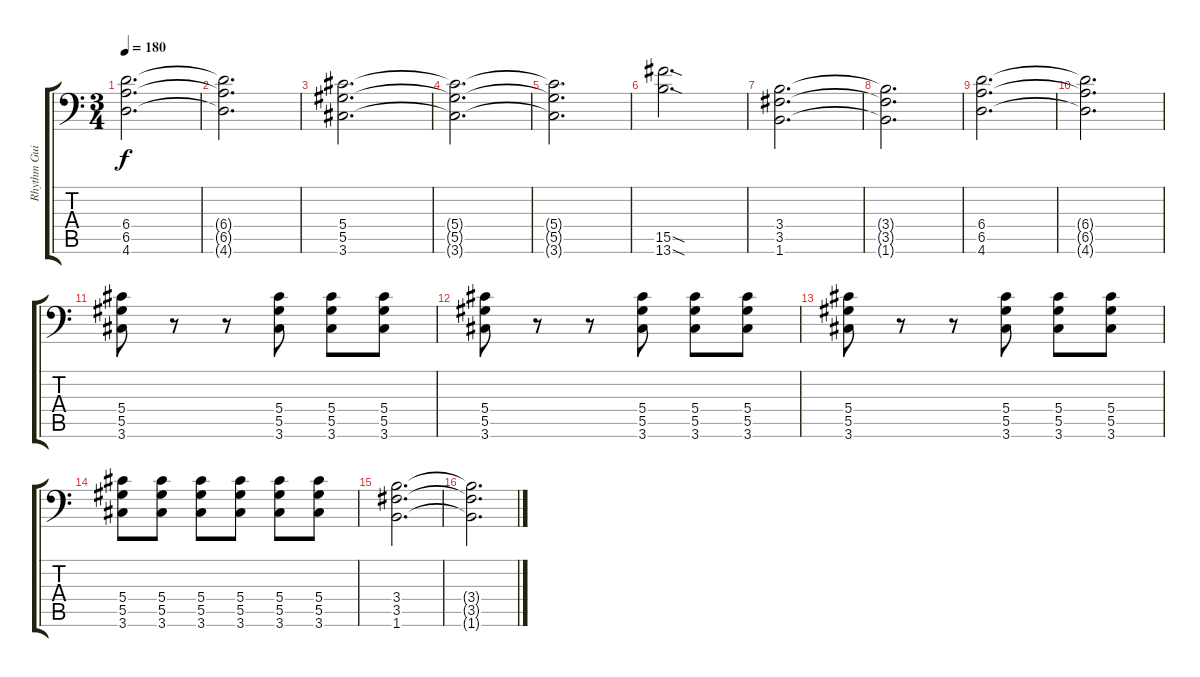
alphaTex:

\track ("Rhythm Guitar 1" "Rhythm Gui") {instrument distortionguitar}
\staff {score tabs}
\tuning (Bb3 F3 Db3 Ab2 Eb2 Bb1) {hide}
\ts (3 4)
\tempo 180
\clef f4
\ks c
(6.4 6.5 4.6).2{d dy f} |
(6.4{t} 6.5{t} 4.6{t}).2{d} |
(5.4 5.5 3.6).2{d} |
(5.4{t} 5.5{t} 3.6{t}).2{d} |
(5.4{t} 5.5{t} 3.6{t}).2{d} |
(15.5{sod} 13.6{sod}).2{d} |
(3.4 3.5 1.6).2{d} |
(3.4{t} 3.5{t} 1.6{t}).2{d} |
(6.4 6.5 4.6).2{d} |
(6.4{t} 6.5{t} 4.6{t}).2{d} |
(5.4 5.5 3.6).8 r.8 r.8 (5.4 5.5 3.6).8 (5.4 5.5 3.6).8 (5.4 5.5 3.6).8 |
(5.4 5.5 3.6).8 r.8 r.8 (5.4 5.5 3.6).8 (5.4 5.5 3.6).8 (5.4 5.5 3.6).8 |
(5.4 5.5 3.6).8 r.8 r.8 (5.4 5.5 3.6).8 (5.4 5.5 3.6).8 (5.4 5.5 3.6).8 |
(5.4 5.5 3.6).8 (5.4 5.5 3.6).8 (5.4 5.5 3.6).8 (5.4 5.5 3.6).8 (5.4 5.5 3.6).8 (5.4 5.5 3.6).8 |
(3.4 3.5 1.6).2{d} |
(3.4{t} 3.5{t} 1.6{t}).2{d}
